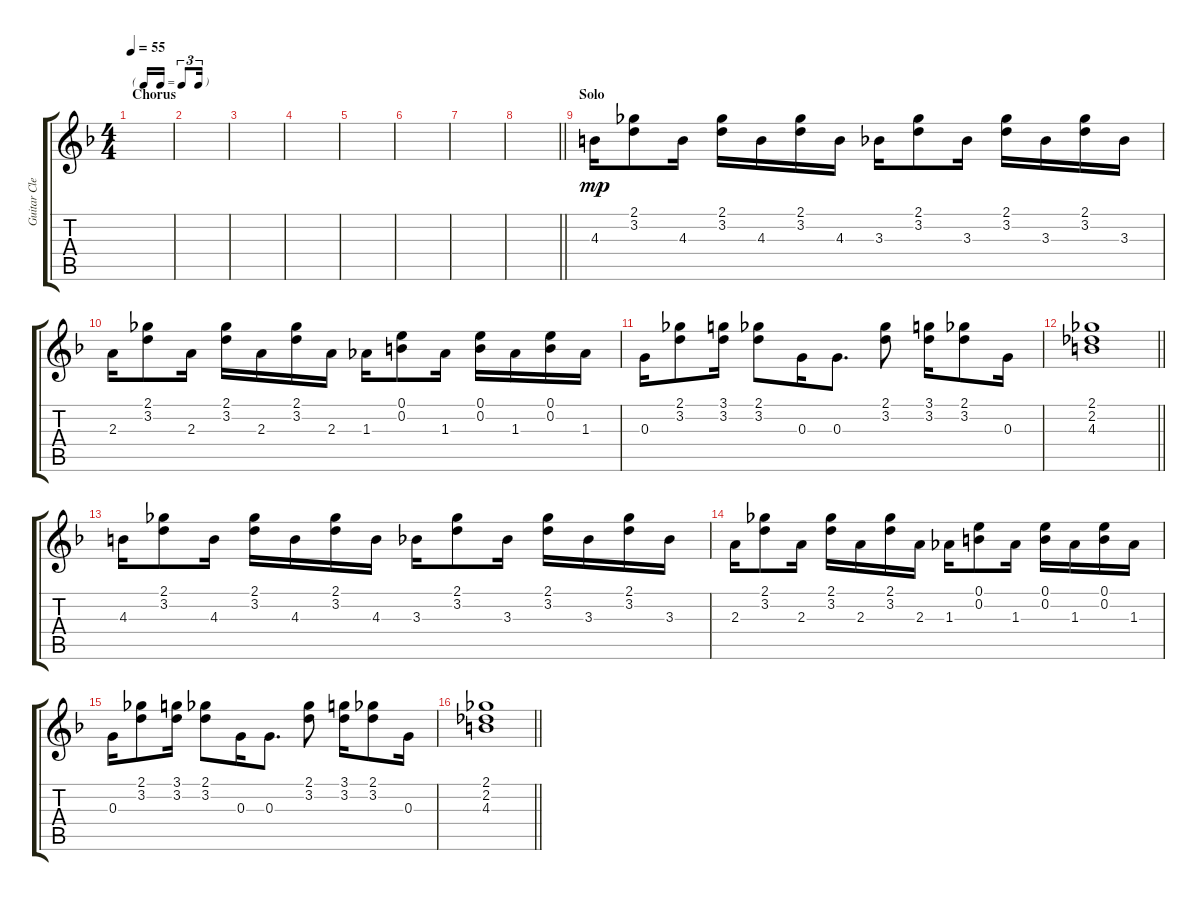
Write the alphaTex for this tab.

\track ("Guitar Clean" "Guitar Cle") {instrument acousticguitarsteel}
\staff {score tabs}
\tuning (E4 B3 G3 D3 A2 E2) {hide}
\ts (4 4)
\tf triplet16th
\section ("" "Chorus")
\tempo 55
\clef g2
\ks dminor
|
|
|
|
|
|
|
\barLineRight lightlight
|
\section ("" "Solo")
4.3.16{dy mp} (2.1 3.2).8 4.3.16 (2.1 3.2).16 4.3.16 (2.1 3.2).16 4.3.16 3.3.16 (2.1 3.2).8 3.3.16 (2.1 3.2).16 3.3.16 (2.1 3.2).16 3.3.16 |
2.3.16 (2.1 3.2).8 2.3.16 (2.1 3.2).16 2.3.16 (2.1 3.2).16 2.3.16 1.3.16 (0.1 0.2).8 1.3.16 (0.1 0.2).16 1.3.16 (0.1 0.2).16 1.3.16 |
0.3.16 (2.1 3.2).8 (3.1 3.2).16 (2.1 3.2).8 0.3.16 0.3.8{d} (2.1 3.2).8 (3.1 3.2).16 (2.1 3.2).8 0.3.16 |
\barLineRight lightlight
(2.1 2.2 4.3).1 |
4.3.16 (2.1 3.2).8 4.3.16 (2.1 3.2).16 4.3.16 (2.1 3.2).16 4.3.16 3.3.16 (2.1 3.2).8 3.3.16 (2.1 3.2).16 3.3.16 (2.1 3.2).16 3.3.16 |
2.3.16 (2.1 3.2).8 2.3.16 (2.1 3.2).16 2.3.16 (2.1 3.2).16 2.3.16 1.3.16 (0.1 0.2).8 1.3.16 (0.1 0.2).16 1.3.16 (0.1 0.2).16 1.3.16 |
0.3.16 (2.1 3.2).8 (3.1 3.2).16 (2.1 3.2).8 0.3.16 0.3.8{d} (2.1 3.2).8 (3.1 3.2).16 (2.1 3.2).8 0.3.16 |
\barLineRight lightlight
(2.1 2.2 4.3).1
